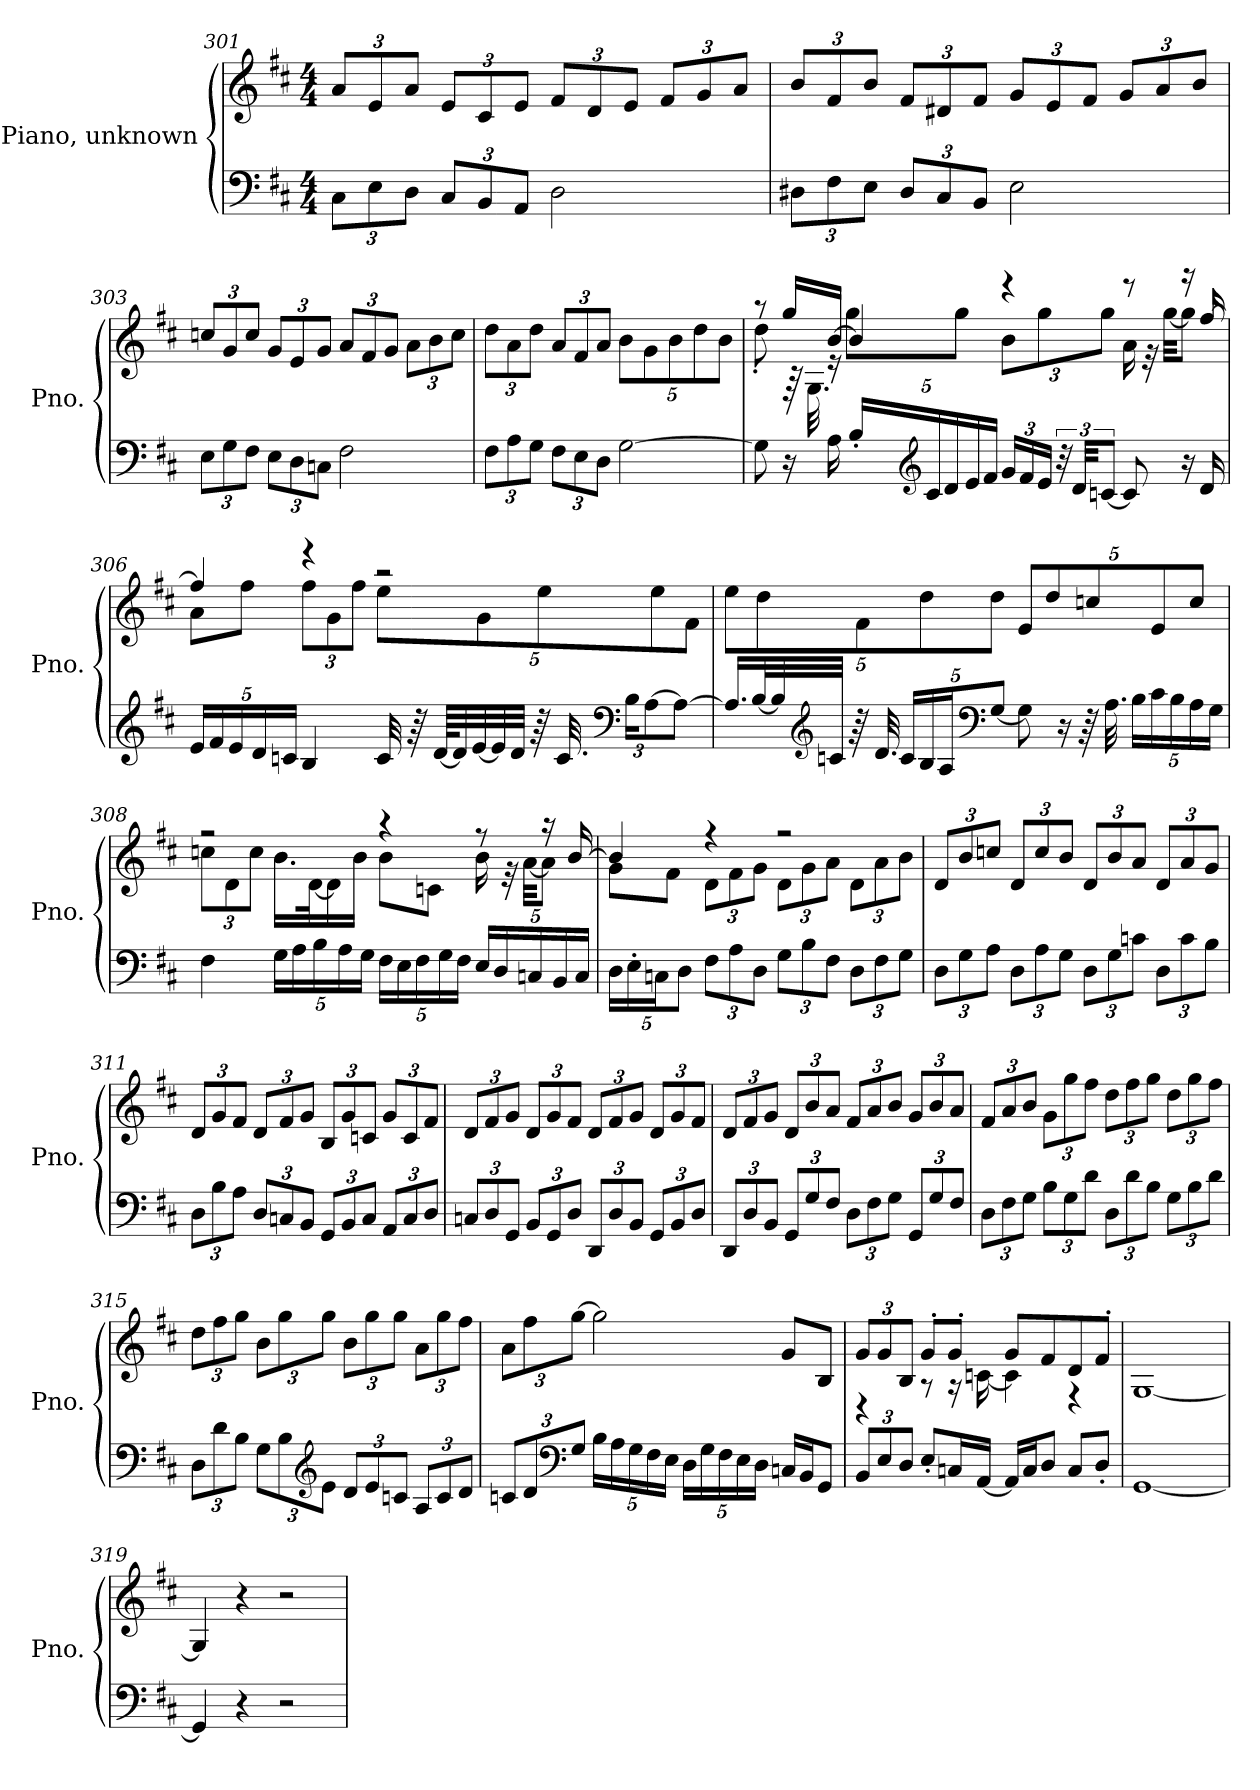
**kern	**kern
*part1	*part1
*staff2	*staff1
*I"Piano, unknown	*
*I'Pno.	*
!!LO:LB:g=z
*clefF4	*clefG2
*k[f#c#]	*k[f#c#]
*M4/4	*M4/4
*Xbrackettup	*Xbrackettup
=301	=301
12C#\L	12a/L
12E\	12e/
12D\J	12a/J
12C#/L	12e/L
12BB/	12c#/
12AA/J	12e/J
2D\	12f#/L
.	12d/
.	12e/J
.	12f#/L
.	12g/
.	12a/J
=302	=302
12D#X\L	12b/L
12F#\	12f#/
12E\J	12b/J
12D#/L	12f#/L
12C#/	12d#X/
12BB/J	12f#/J
2E\	12g/L
.	12e/
.	12f#/J
.	12g/L
.	12a/
.	12b/J
=303	=303
12E\L	12ccn/L
12G\	12g/
12F#\J	12cc/J
12E\L	12g/L
12D\	12e/
12Cn\J	12g/J
2F#\	12a/L
.	12f#/
.	12g/J
.	12a\L
.	12b\
.	12cc\J
!!LO:LB:g=z
=304	=304
12F#\L	12dd\L
12A\	12a\
12G\J	12dd\J
12F#\L	12a/L
12E\	12f#/
12D\J	12a/J
[2G\	10b\L
.	10g\
.	10b\
.	10dd\
.	10b\J
=305	=305
*	*^
8G\]	8r	8dd'\
16r	16gg/LL	64r
.	.	32.G\
16A\	[16b/JJ	16r
20B'/LL	4b/]	8gg\L
*clefG2	*	*
20c#/	.	.
20d/	.	.
.	.	8gg\J
20e/	.	.
20f#/JJ	.	.
24g/LL	4r	12b\L
24f#/	.	.
24e/JJ	.	12gg\
*brackettup	*	*
48r	.	.
48d/KKL	.	.
[12cn/J	.	12gg\J
8c/]	8r	16a\
.	.	32r
.	.	[32gg\KKL
16r	16r	8gg\J]
16d/	[16ff#/	.
!!LO:LB:g=z	!!
=306	=306	=306
*Xbrackettup	*	*
20e/LL	4ff#/]	8a\L
20f#/	.	.
20e/	.	.
.	.	8ff#\J
20d/	.	.
20cn/JJ	.	.
4B/	4r	12ff#\L
.	.	12g\
.	.	12ff#\J
32c/	2r	10ee\L
64r	.	.
[64d/KLLL	.	.
32d/]	.	.
[32e/	.	.
.	.	10g\
32e/]	.	.
32d/JJJ	.	.
64r	.	.
.	.	10ee\
32.c/	.	.
*clefF4	*	*
24B\KL	.	.
[12A\	.	.
.	.	10ee\
8A\J_	.	.
.	.	10f#\J
*	*v	*v
!!LO:LB:g=z
=307	=307
16.A/LL]	10ee\L
[32B/L	.
.	10dd\
32B/]	.
*clefG2	*
32cn/JJJ	.
64r	.
.	10f#\
32.d/	.
20c/LL	.
20B/	10dd\
20A/J	.
*clefF4	*
[10G/J	10dd\J
8G\]	10e/L
.	10dd/
16r	.
64r	.
.	10ccn/
32.A\	.
20B\LL	.
20c\	10e/
20B\	.
20A\	10cc/J
20G\JJ	.
=308	=308
*	*^
4F#\	2r	12ccn\L
.	.	12d\
.	.	12cc\J
20G\LL	.	16.b\LL
20A\	.	.
.	.	[32d\K
20B\	.	.
.	.	16d\]
20A\	.	.
.	.	16b\JJ
20G\JJ	.	.
20F#\LL	4r	8b\L
20E\	.	.
20F#\	.	.
.	.	8cn\J
20G\	.	.
20F#\JJ	.	.
20E/LL	8r	16b\
20D/	.	.
.	.	32r
.	.	[32a\KKL
20Cn/	.	.
.	16r	8a\J]
20BB/	.	.
.	[16b/	.
20C/JJ	.	.
!!LO:PB:g=z	!!
=309	=309	=309
20D\LL	4b/]	8g\L
20E'\	.	.
20Cn\J	.	.
.	.	8f#\J
10D\J	.	.
12F#\L	4r	12d\L
12A\	.	12f#\
12D\J	.	12g\J
12G\L	2r	12d\L
12B\	.	12g\
12F#\J	.	12a\J
12D\L	.	12d\L
12F#\	.	12a\
12G\J	.	12b\J
*	*v	*v
=310	=310
12D\L	12d/L
12G\	12b/
12A\J	12ccn/J
12D\L	12d/L
12A\	12cc/
12G\J	12b/J
12D\L	12d/L
12G\	12b/
12cn\J	12a/J
12D\L	12d/L
12c\	12a/
12B\J	12g/J
=311	=311
12D\L	12d/L
12B\	12g/
12A\J	12f#/J
12D/L	12d/L
12Cn/	12f#/
12BB/J	12g/J
12GG/L	12B/L
12BB/	12g/
12C/J	12cn/J
12AA/L	12g/L
12C/	12c/
12D/J	12f#/J
!!LO:LB:g=z
=312	=312
12Cn/L	12d/L
12D/	12f#/
12GG/J	12g/J
12BB/L	12d/L
12GG/	12g/
12D/J	12f#/J
12DD/L	12d/L
12D/	12f#/
12BB/J	12g/J
12GG/L	12d/L
12BB/	12g/
12D/J	12f#/J
=313	=313
12DD/L	12d/L
12D/	12f#/
12BB/J	12g/J
12GG/L	12d/L
12G/	12b/
12F#/J	12a/J
12D\L	12f#/L
12F#\	12a/
12G\J	12b/J
12GG/L	12g/L
12G/	12b/
12F#/J	12a/J
=314	=314
12D\L	12f#/L
12F#\	12a/
12G\J	12b/J
12B\L	12g\L
12G\	12gg\
12d\J	12ff#\J
12D\L	12dd\L
12d\	12ff#\
12B\J	12gg\J
12G\L	12dd\L
12B\	12gg\
12d\J	12ff#\J
!!LO:LB:g=z
=315	=315
12D\L	12dd\L
12d\	12ff#\
12B\J	12gg\J
12G\L	12b\L
12B\	12gg\
*clefG2	*
12e\J	12gg\J
12d/L	12b\L
12e/	12gg\
12cn/J	12gg\J
12A/L	12a\L
12c/	12gg\
12d/J	12ff#\J
=316	=316
12cn/L	12a\L
12d/	12ff#\
*clefF4	*
12G/J	[12gg\J
20B\LL	2gg\]
20A\	.
20G\	.
20F#\	.
20E\JJ	.
20D\LL	.
20G\	.
20F#\	.
20E\	.
20D\JJ	.
16Cn/LL	8g/L
16BB/J	.
8GG/J	8B/J
!!LO:LB:g=z
=317	=317
*	*^
12BB/L	12g/L	4r
12E/	12g/	.
12D/J	12B/J	.
8E'/L	8g'/L	8r
16Cn/L	8g'/J	16r
[16AA/JJ	.	[16cn\
16AA/LL]	8g/L	4c\]
16C/J	.	.
8D/J	8f#/	.
8C/L	8d/	4r
8D'/J	8f#'/J	.
*	*v	*v
=318	=318
[1GG	[1G
=319	=319
4GG/]	4G/]
4r	4r
2r	2r
=	=
*-	*-
